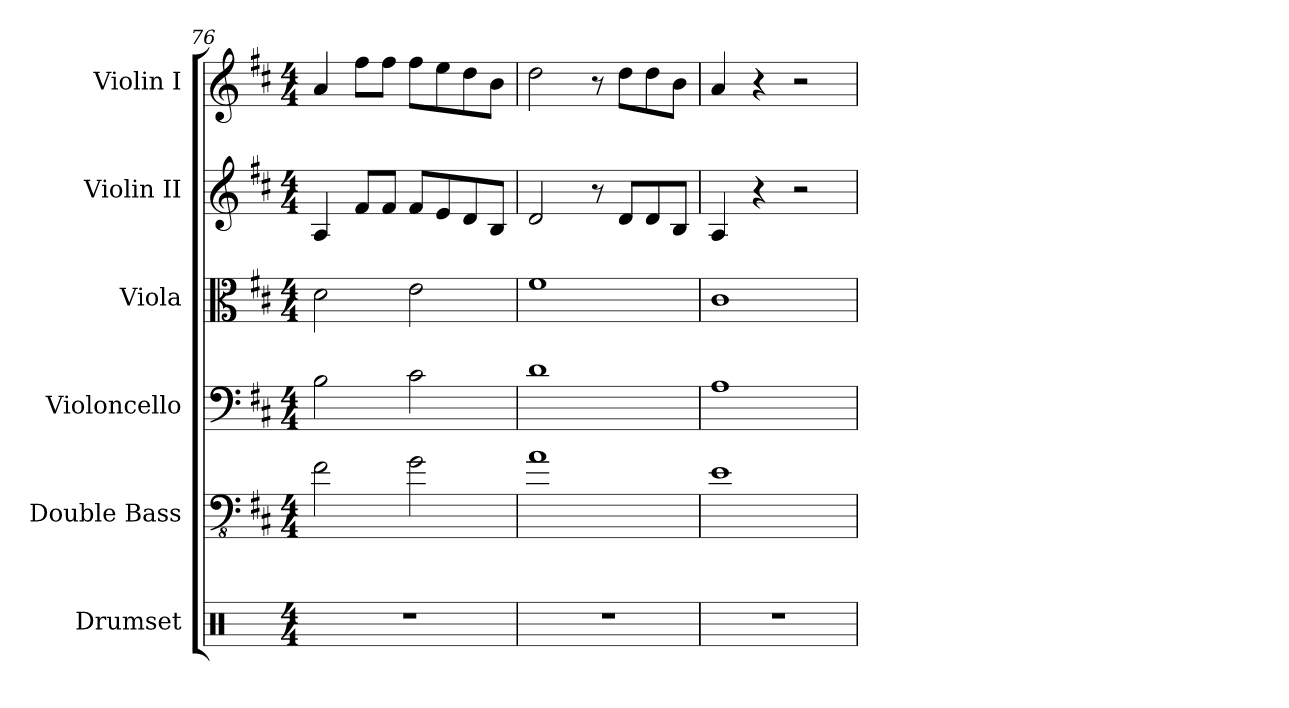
**kern	**kern	**kern	**kern	**kern	**kern
*part6	*part5	*part4	*part3	*part2	*part1
*staff6	*staff5	*staff4	*staff3	*staff2	*staff1
*I"Drumset	*I"Double Bass	*I"Violoncello	*I"Viola	*I"Violin II	*I"Violin I
*I'Drs.	*I'Db.	*I'Vc	*I'Vla	*I'Vln	*I'Vln
*clefX	*clefFv4	*clefF4	*clefC3	*clefG2	*clefG2
*	*ITrd7c12	*	*	*	*
*k[]	*k[f#c#]	*k[f#c#]	*k[f#c#]	*k[f#c#]	*k[f#c#]
*M4/4	*M4/4	*M4/4	*M4/4	*M4/4	*M4/4
=76	=76	=76	=76	=76	=76
1r	2FF#\	2B\	2d\	4A/	4a/
.	.	.	.	8f#/L	8ff#\L
.	.	.	.	8f#/J	8ff#\J
.	2GG\	2c#\	2e\	8f#/L	8ff#\L
.	.	.	.	8e/	8ee\
.	.	.	.	8d/	8dd\
.	.	.	.	8B/J	8b\J
=77	=77	=77	=77	=77	=77
1r	1AA	1d	1f#	2d/	2dd\
.	.	.	.	8r	8r
.	.	.	.	8d/L	8dd\L
.	.	.	.	8d/	8dd\
.	.	.	.	8B/J	8b\J
=78	=78	=78	=78	=78	=78
1r	1EE	1A	1c#	4A/	4a/
.	.	.	.	4r	4r
.	.	.	.	2r	2r
=	=	=	=	=	=
*-	*-	*-	*-	*-	*-
